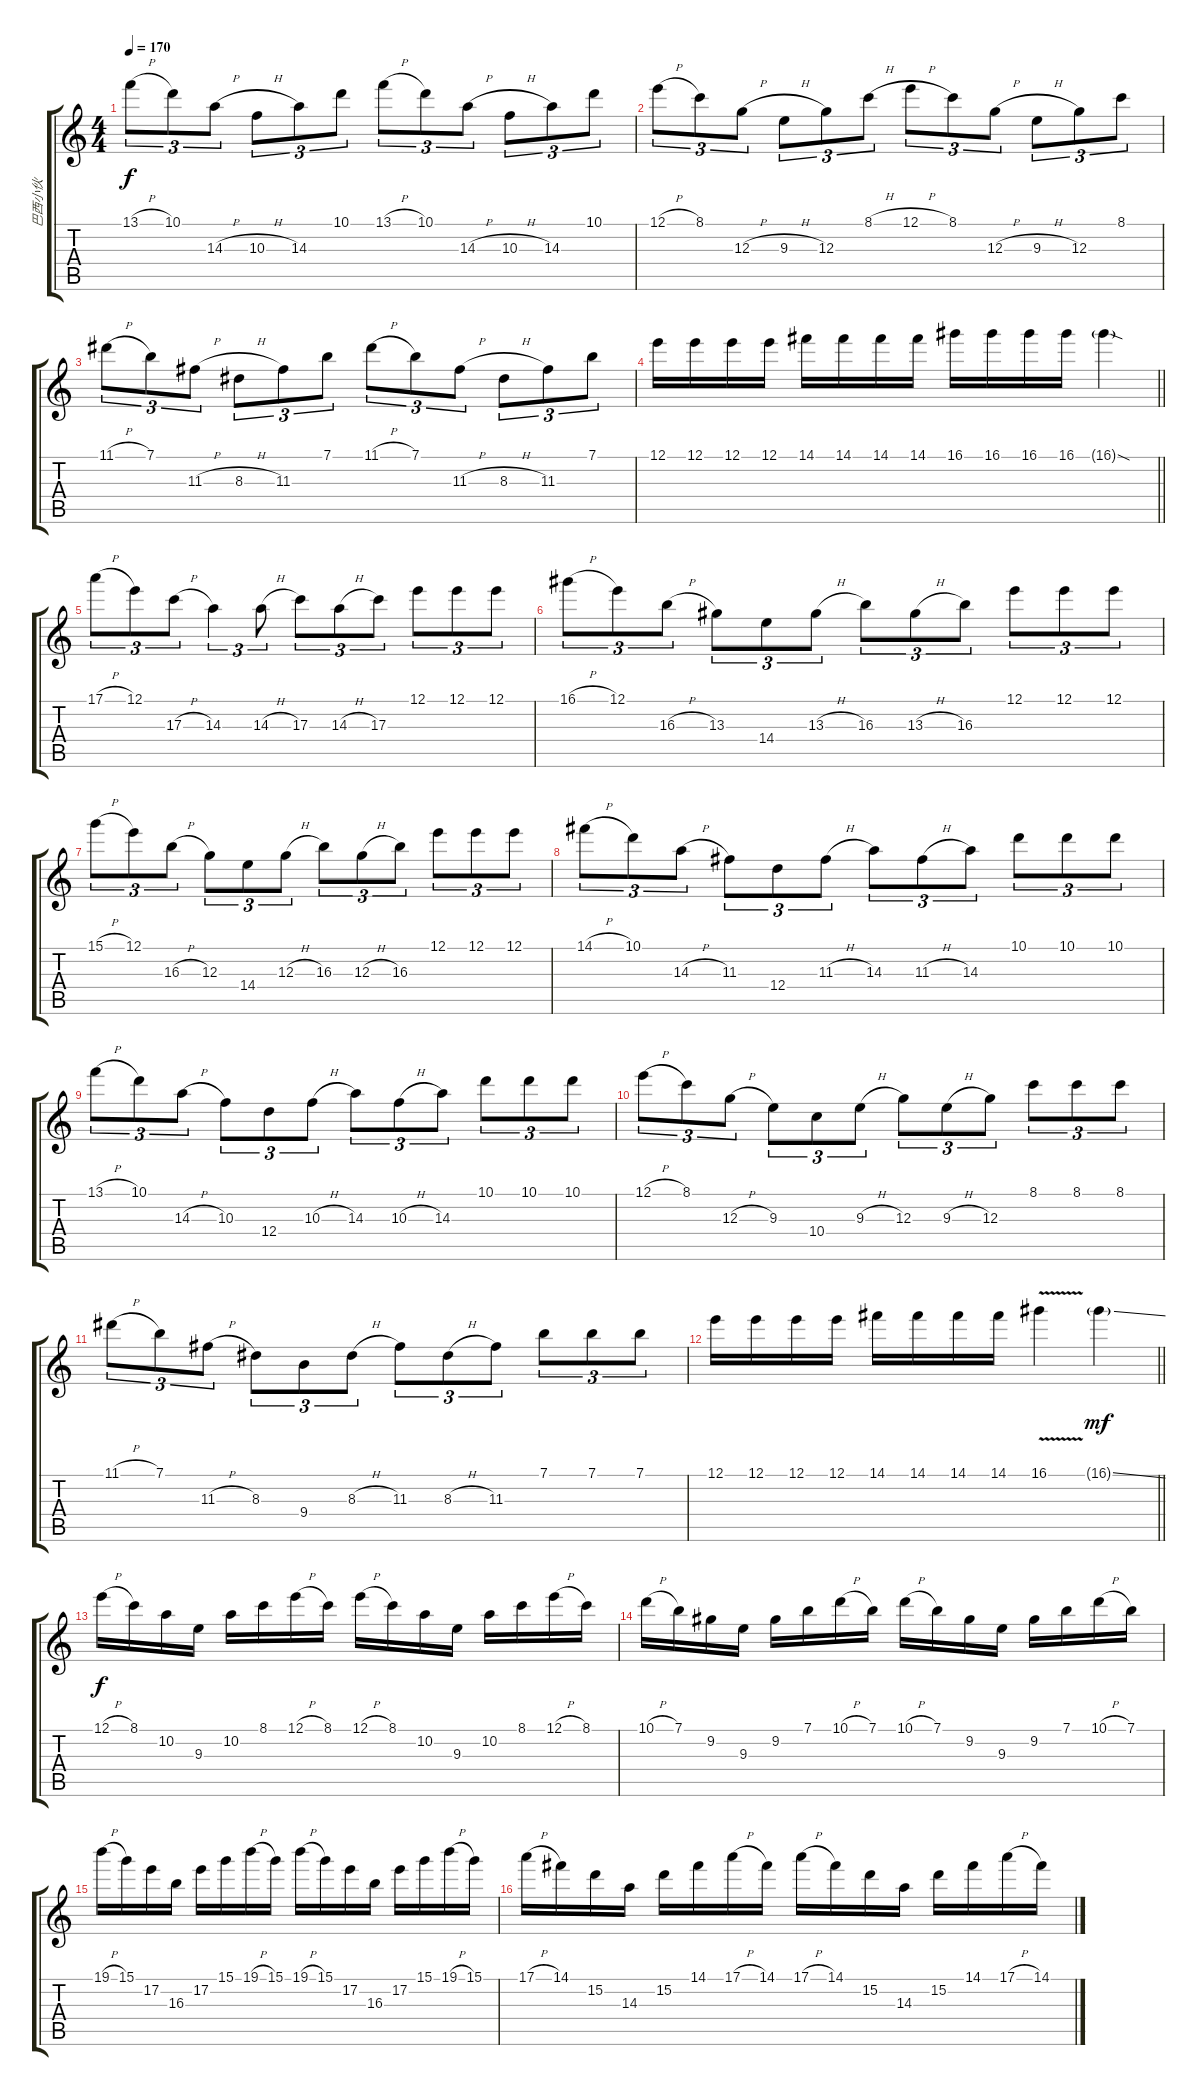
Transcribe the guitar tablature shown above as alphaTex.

\track ("巴西小伙" "巴西小伙") {instrument overdrivenguitar}
\staff {score tabs}
\tuning (E4 B3 G3 D3 A2 E2) {hide}
\ts (4 4)
\tempo 170
\clef g2
\ks c
13.1{h}.8{tu (3 2) dy f} 10.1.8{tu (3 2)} 14.3{h}.8{tu (3 2)} 10.3{h}.8{tu (3 2)} 14.3.8{tu (3 2)} 10.1.8{tu (3 2)} 13.1{h}.8{tu (3 2)} 10.1.8{tu (3 2)} 14.3{h}.8{tu (3 2)} 10.3{h}.8{tu (3 2)} 14.3.8{tu (3 2)} 10.1.8{tu (3 2)} |
12.1{h}.8{tu (3 2)} 8.1.8{tu (3 2)} 12.3{h}.8{tu (3 2)} 9.3{h}.8{tu (3 2)} 12.3.8{tu (3 2)} 8.1{h}.8{tu (3 2)} 12.1{h}.8{tu (3 2)} 8.1.8{tu (3 2)} 12.3{h}.8{tu (3 2)} 9.3{h}.8{tu (3 2)} 12.3.8{tu (3 2)} 8.1.8{tu (3 2)} |
11.1{h}.8{tu (3 2)} 7.1.8{tu (3 2)} 11.3{h}.8{tu (3 2)} 8.3{h}.8{tu (3 2)} 11.3.8{tu (3 2)} 7.1.8{tu (3 2)} 11.1{h}.8{tu (3 2)} 7.1.8{tu (3 2)} 11.3{h}.8{tu (3 2)} 8.3{h}.8{tu (3 2)} 11.3.8{tu (3 2)} 7.1.8{tu (3 2)} |
\barLineRight lightlight
12.1.16 12.1.16 12.1.16 12.1.16 14.1.16 14.1.16 14.1.16 14.1.16 16.1.16 16.1.16 16.1.16 16.1.16 16.1{sod g}.4 |
17.1{h}.8{tu (3 2)} 12.1.8{tu (3 2)} 17.3{h}.8{tu (3 2)} 14.3.4{tu (3 2)} 14.3{h}.8{tu (3 2)} 17.3.8{tu (3 2)} 14.3{h}.8{tu (3 2)} 17.3.8{tu (3 2)} 12.1.8{tu (3 2)} 12.1.8{tu (3 2)} 12.1.8{tu (3 2)} |
16.1{h}.8{tu (3 2)} 12.1.8{tu (3 2)} 16.3{h}.8{tu (3 2)} 13.3.8{tu (3 2)} 14.4.8{tu (3 2)} 13.3{h}.8{tu (3 2)} 16.3.8{tu (3 2)} 13.3{h}.8{tu (3 2)} 16.3.8{tu (3 2)} 12.1.8{tu (3 2)} 12.1.8{tu (3 2)} 12.1.8{tu (3 2)} |
15.1{h}.8{tu (3 2)} 12.1.8{tu (3 2)} 16.3{h}.8{tu (3 2)} 12.3.8{tu (3 2)} 14.4.8{tu (3 2)} 12.3{h}.8{tu (3 2)} 16.3.8{tu (3 2)} 12.3{h}.8{tu (3 2)} 16.3.8{tu (3 2)} 12.1.8{tu (3 2)} 12.1.8{tu (3 2)} 12.1.8{tu (3 2)} |
14.1{h}.8{tu (3 2)} 10.1.8{tu (3 2)} 14.3{h}.8{tu (3 2)} 11.3.8{tu (3 2)} 12.4.8{tu (3 2)} 11.3{h}.8{tu (3 2)} 14.3.8{tu (3 2)} 11.3{h}.8{tu (3 2)} 14.3.8{tu (3 2)} 10.1.8{tu (3 2)} 10.1.8{tu (3 2)} 10.1.8{tu (3 2)} |
13.1{h}.8{tu (3 2)} 10.1.8{tu (3 2)} 14.3{h}.8{tu (3 2)} 10.3.8{tu (3 2)} 12.4.8{tu (3 2)} 10.3{h}.8{tu (3 2)} 14.3.8{tu (3 2)} 10.3{h}.8{tu (3 2)} 14.3.8{tu (3 2)} 10.1.8{tu (3 2)} 10.1.8{tu (3 2)} 10.1.8{tu (3 2)} |
12.1{h}.8{tu (3 2)} 8.1.8{tu (3 2)} 12.3{h}.8{tu (3 2)} 9.3.8{tu (3 2)} 10.4.8{tu (3 2)} 9.3{h}.8{tu (3 2)} 12.3.8{tu (3 2)} 9.3{h}.8{tu (3 2)} 12.3.8{tu (3 2)} 8.1.8{tu (3 2)} 8.1.8{tu (3 2)} 8.1.8{tu (3 2)} |
11.1{h}.8{tu (3 2)} 7.1.8{tu (3 2)} 11.3{h}.8{tu (3 2)} 8.3.8{tu (3 2)} 9.4.8{tu (3 2)} 8.3{h}.8{tu (3 2)} 11.3.8{tu (3 2)} 8.3{h}.8{tu (3 2)} 11.3.8{tu (3 2)} 7.1.8{tu (3 2)} 7.1.8{tu (3 2)} 7.1.8{tu (3 2)} |
\barLineRight lightlight
12.1.16 12.1.16 12.1.16 12.1.16 14.1.16 14.1.16 14.1.16 14.1.16 16.1{v}.4 16.1{ss g}.4{dy mf} |
12.1{h}.16{dy f} 8.1.16 10.2.16 9.3.16 10.2.16 8.1.16 12.1{h}.16 8.1.16 12.1{h}.16 8.1.16 10.2.16 9.3.16 10.2.16 8.1.16 12.1{h}.16 8.1.16 |
10.1{h}.16 7.1.16 9.2.16 9.3.16 9.2.16 7.1.16 10.1{h}.16 7.1.16 10.1{h}.16 7.1.16 9.2.16 9.3.16 9.2.16 7.1.16 10.1{h}.16 7.1.16 |
19.1{h}.16 15.1.16 17.2.16 16.3.16 17.2.16 15.1.16 19.1{h}.16 15.1.16 19.1{h}.16 15.1.16 17.2.16 16.3.16 17.2.16 15.1.16 19.1{h}.16 15.1.16 |
17.1{h}.16 14.1.16 15.2.16 14.3.16 15.2.16 14.1.16 17.1{h}.16 14.1.16 17.1{h}.16 14.1.16 15.2.16 14.3.16 15.2.16 14.1.16 17.1{h}.16 14.1.16
